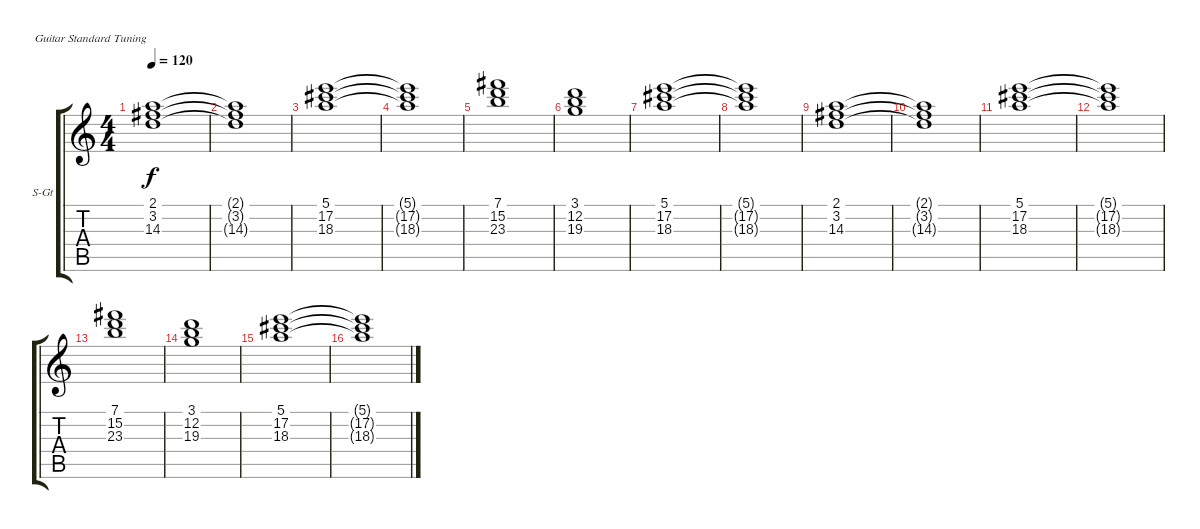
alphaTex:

\bracketExtendMode groupsimilarinstruments
\firstSystemTrackNameOrientation horizontal
\otherSystemsTrackNameOrientation horizontal
\track ("Pista 6" "S-Gt") {instrument stringensemble1}
\staff {score tabs}
\tuning (E4 B3 G3 D3 A2 E2)
\displaytranspose 12
\ts (4 4)
\tempo 120
\clef g2
\ks c
(2.1 3.2 14.3).1{dy f} |
(2.1{t} 3.2{t} 14.3{t}).1 |
(5.1 17.2 18.3).1 |
(5.1{t} 17.2{t} 18.3{t}).1 |
(7.1 15.2 23.3).1 |
(3.1 12.2 19.3).1 |
(5.1 17.2 18.3).1 |
(5.1{t} 17.2{t} 18.3{t}).1 |
(2.1 3.2 14.3).1 |
(2.1{t} 3.2{t} 14.3{t}).1 |
(5.1 17.2 18.3).1 |
(5.1{t} 17.2{t} 18.3{t}).1 |
(7.1 15.2 23.3).1 |
(3.1 12.2 19.3).1 |
(5.1 17.2 18.3).1 |
(5.1{t} 17.2{t} 18.3{t}).1
